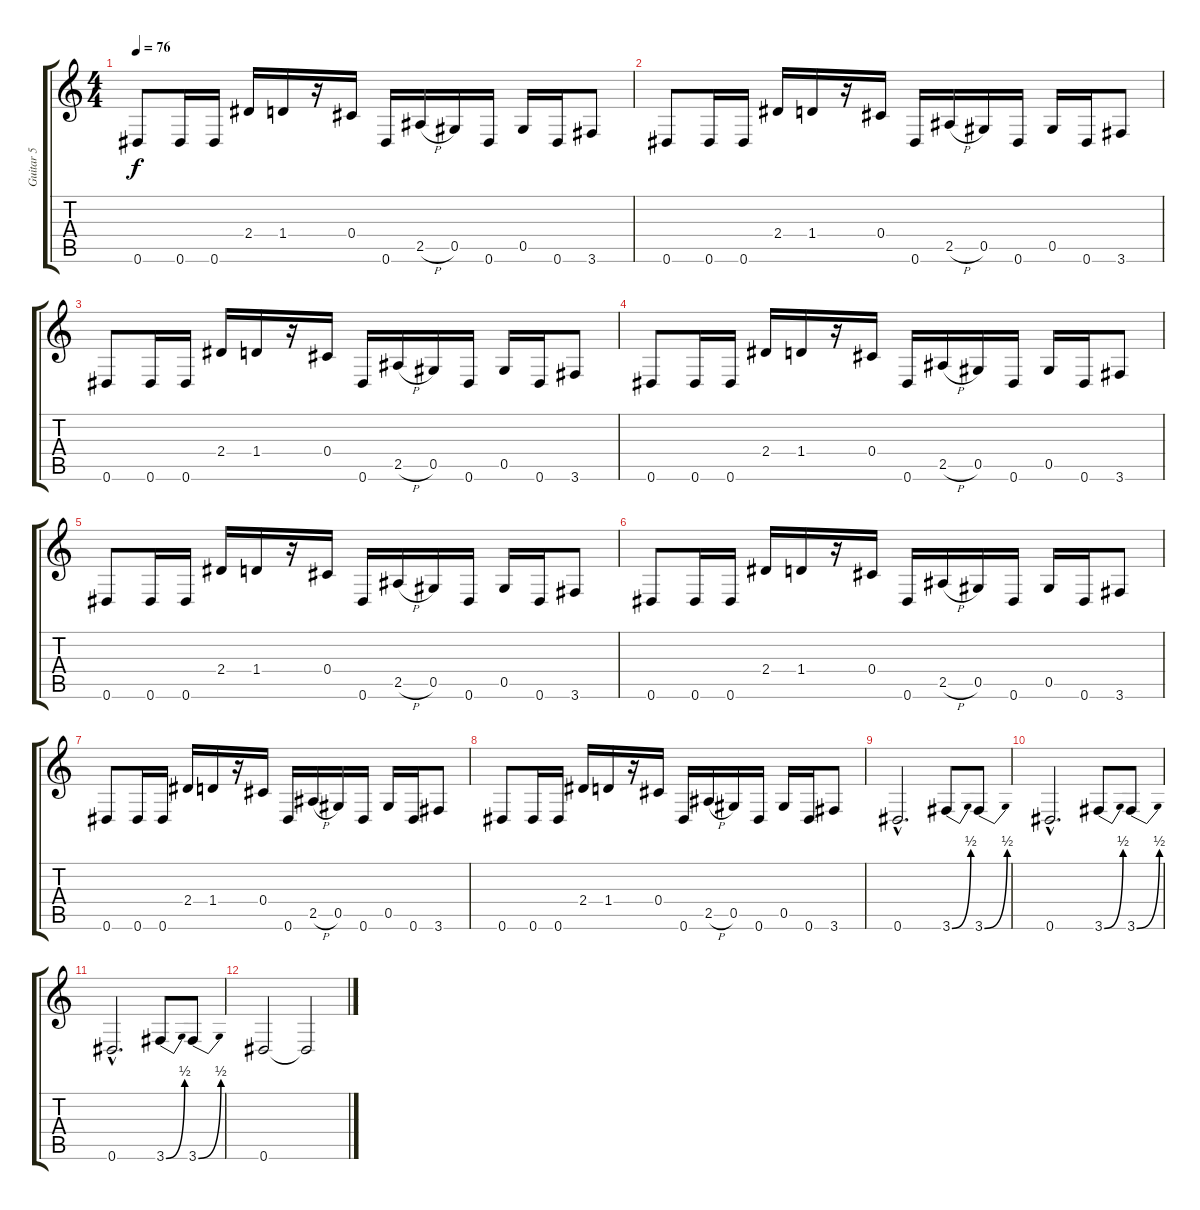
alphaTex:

\track ("Guitar 5" "Guitar 5") {instrument overdrivenguitar}
\staff {score tabs}
\tuning (Eb4 Bb3 Gb3 Db3 Ab2 Eb2) {hide}
\ts (4 4)
\tempo 76
\clef g2
\ks c
0.6.8{dy f} 0.6.16 0.6.16 2.4.16 1.4.16 r.16 0.4.16 0.6.16 2.5{h}.16 0.5.16 0.6.16 0.5.16 0.6.16 3.6.8 |
0.6.8 0.6.16 0.6.16 2.4.16 1.4.16 r.16 0.4.16 0.6.16 2.5{h}.16 0.5.16 0.6.16 0.5.16 0.6.16 3.6.8 |
0.6.8 0.6.16 0.6.16 2.4.16 1.4.16 r.16 0.4.16 0.6.16 2.5{h}.16 0.5.16 0.6.16 0.5.16 0.6.16 3.6.8 |
0.6.8 0.6.16 0.6.16 2.4.16 1.4.16 r.16 0.4.16 0.6.16 2.5{h}.16 0.5.16 0.6.16 0.5.16 0.6.16 3.6.8 |
0.6.8 0.6.16 0.6.16 2.4.16 1.4.16 r.16 0.4.16 0.6.16 2.5{h}.16 0.5.16 0.6.16 0.5.16 0.6.16 3.6.8 |
0.6.8 0.6.16 0.6.16 2.4.16 1.4.16 r.16 0.4.16 0.6.16 2.5{h}.16 0.5.16 0.6.16 0.5.16 0.6.16 3.6.8 |
0.6.8 0.6.16 0.6.16 2.4.16 1.4.16 r.16 0.4.16 0.6.16 2.5{h}.16 0.5.16 0.6.16 0.5.16 0.6.16 3.6.8 |
0.6.8 0.6.16 0.6.16 2.4.16 1.4.16 r.16 0.4.16 0.6.16 2.5{h}.16 0.5.16 0.6.16 0.5.16 0.6.16 3.6.8 |
0.6{hac}.2{d} 3.6{be (bend 0 0 60 2)}.8 3.6{be (bend 0 0 60 2)}.8 |
0.6{hac}.2{d} 3.6{be (bend 0 0 60 2)}.8 3.6{be (bend 0 0 60 2)}.8 |
0.6{hac}.2{d} 3.6{be (bend 0 0 60 2)}.8 3.6{be (bend 0 0 60 2)}.8 |
0.6.2 0.6{t}.2
